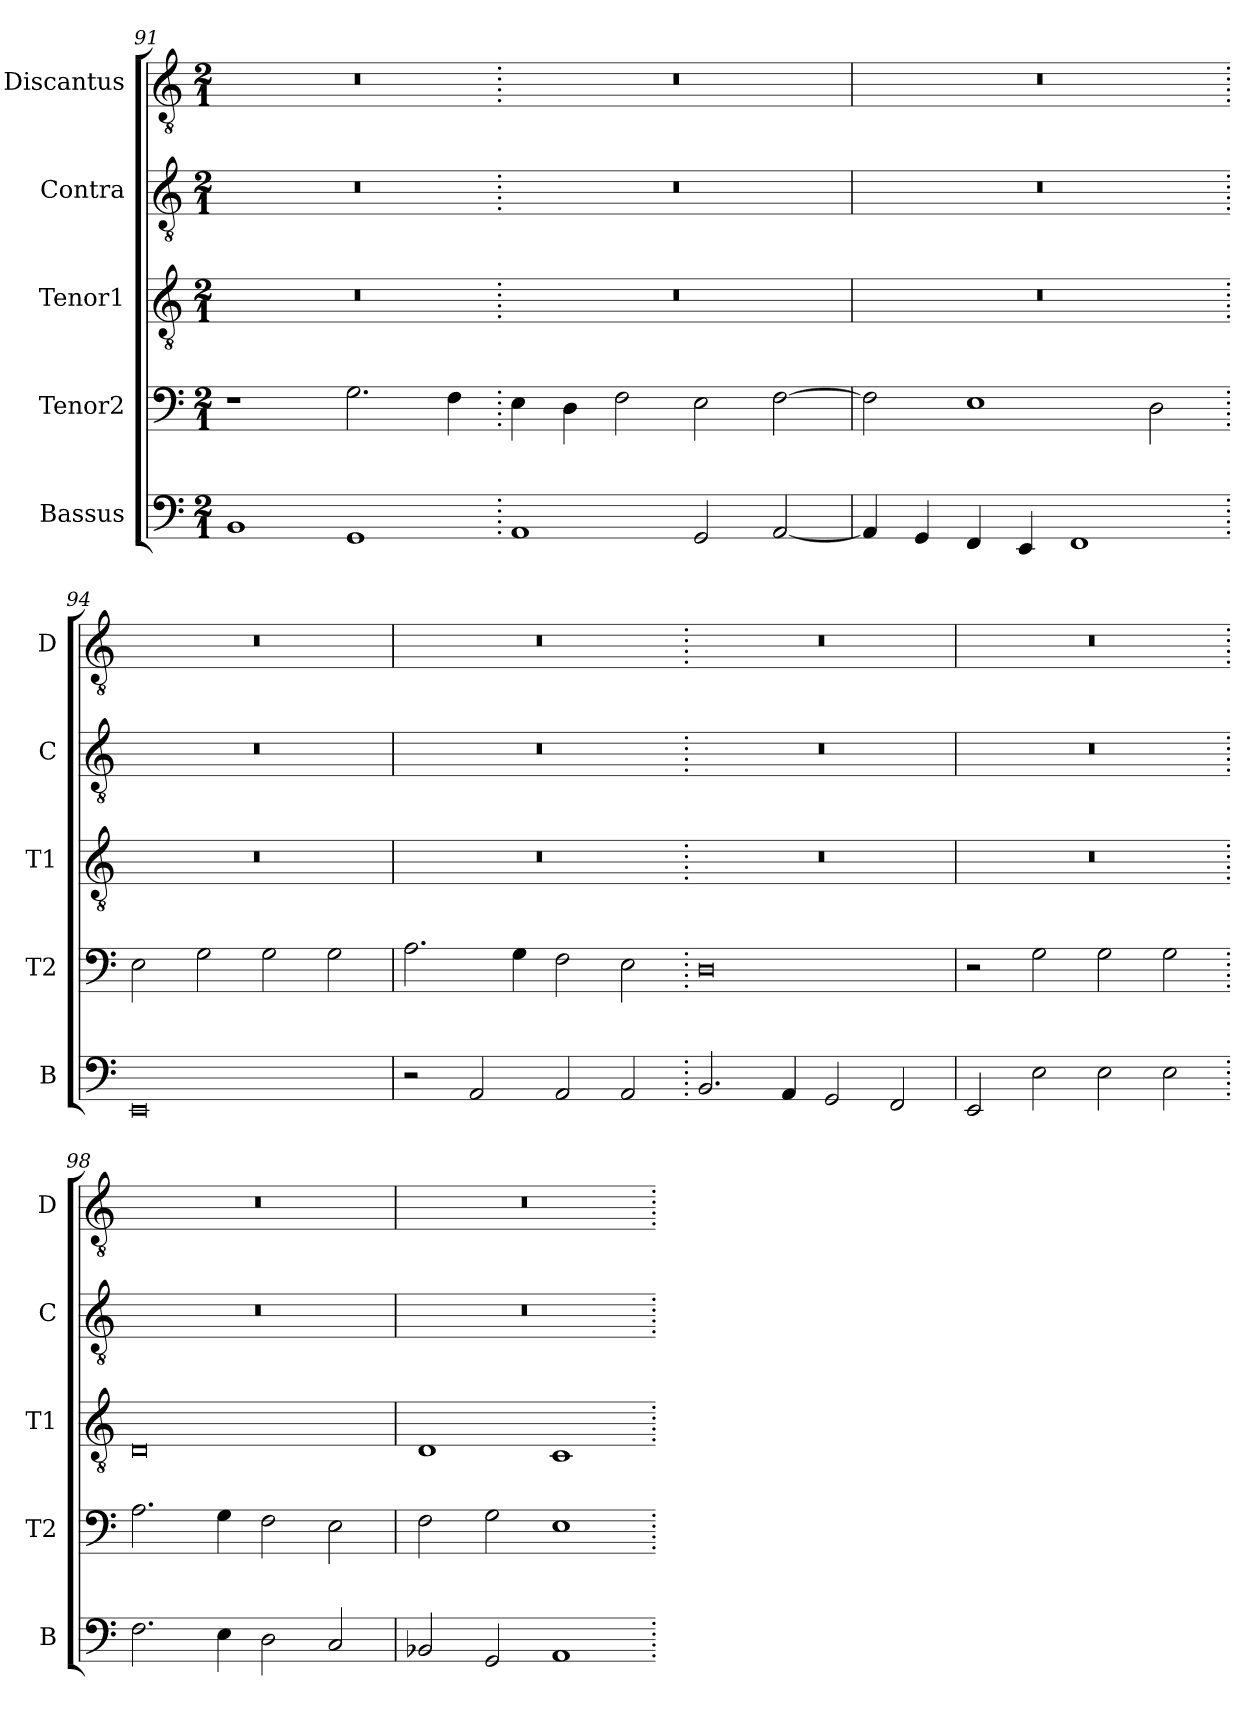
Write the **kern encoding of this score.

**kern	**kern	**kern	**kern	**kern
*part5	*part4	*part3	*part2	*part1
*staff5	*staff4	*staff3	*staff2	*staff1
*I"Bassus	*I"Tenor2	*I"Tenor1	*I"Contra	*I"Discantus
*I'B	*I'T2	*I'T1	*I'C	*I'D
*clefF4	*clefF4	*clefGv2	*clefGv2	*clefGv2
*k[]	*k[]	*k[]	*k[]	*k[]
*M2/1	*M2/1	*M2/1	*M2/1	*M2/1
=91	=91	=91	=91	=91
1BB	1r	0r	0r	0r
1GG	2.G\	.	.	.
.	4F\	.	.	.
=92.	=92.	=92.	=92.	=92.
1AA	4E\	0r	0r	0r
.	4D\	.	.	.
.	2F\	.	.	.
2GG/	2E\	.	.	.
[2AA/	[2F\	.	.	.
=93	=93	=93	=93	=93
4AA/]	2F\]	0r	0r	0r
4GG/	.	.	.	.
4FF/	1E	.	.	.
4EE/	.	.	.	.
1FF	.	.	.	.
.	2D\	.	.	.
=94.	=94.	=94.	=94.	=94.
0EE	2E\	0r	0r	0r
.	2G\	.	.	.
.	2G\	.	.	.
.	2G\	.	.	.
=95	=95	=95	=95	=95
2r	2.A\	0r	0r	0r
2AA/	.	.	.	.
.	4G\	.	.	.
2AA/	2F\	.	.	.
2AA/	2E\	.	.	.
=96.	=96.	=96.	=96.	=96.
2.BB/	0D	0r	0r	0r
4AA/	.	.	.	.
2GG/	.	.	.	.
2FF/	.	.	.	.
=97	=97	=97	=97	=97
2EE/	2r	0r	0r	0r
2E\	2G\	.	.	.
2E\	2G\	.	.	.
2E\	2G\	.	.	.
=98.	=98.	=98.	=98.	=98.
2.F\	2.A\	0D	0r	0r
4E\	4G\	.	.	.
2D\	2F\	.	.	.
2C/	2E\	.	.	.
=99	=99	=99	=99	=99
2BB-X/	2F\	1D	0r	0r
2GG/	2G\	.	.	.
1AA	1E	1C	.	.
=.	=.	=.	=.	=.
*-	*-	*-	*-	*-
